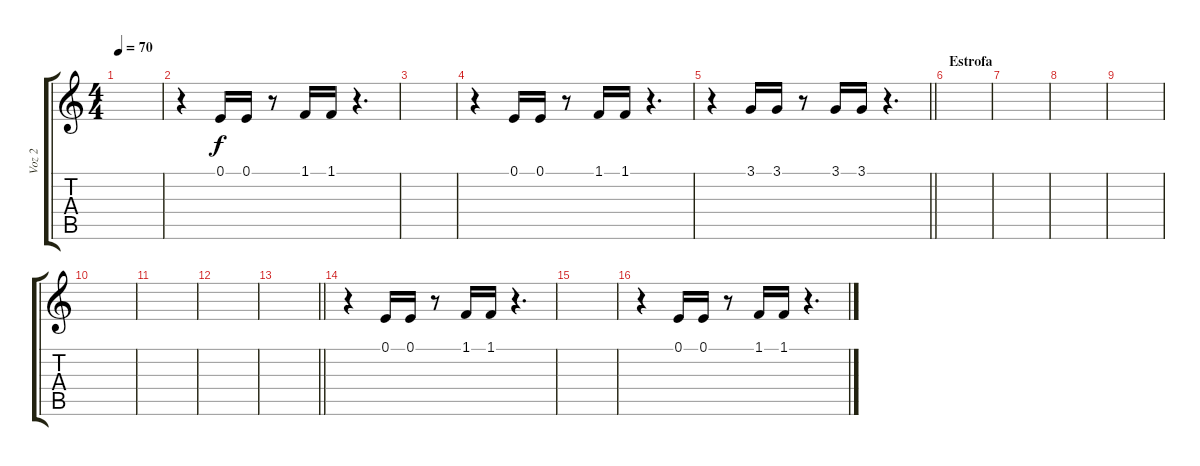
\track ("Voz 2" "Voz 2") {instrument tenorsax}
\staff {score tabs}
\tuning (E4 B3 G3 D3 A2 E2) {hide}
\ts (4 4)
\tempo 70
\clef g2
\ks c
|
r.4 0.1.16 0.1.16 r.8 1.1.16 1.1.16 r.4{d} |
|
r.4 0.1.16 0.1.16 r.8 1.1.16 1.1.16 r.4{d} |
\barLineRight lightlight
r.4 3.1.16 3.1.16 r.8 3.1.16 3.1.16 r.4{d} |
\section ("" "Estrofa")
|
|
|
|
|
|
|
\barLineRight lightlight
|
r.4 0.1.16 0.1.16 r.8 1.1.16 1.1.16 r.4{d} |
|
r.4 0.1.16 0.1.16 r.8 1.1.16 1.1.16 r.4{d}
